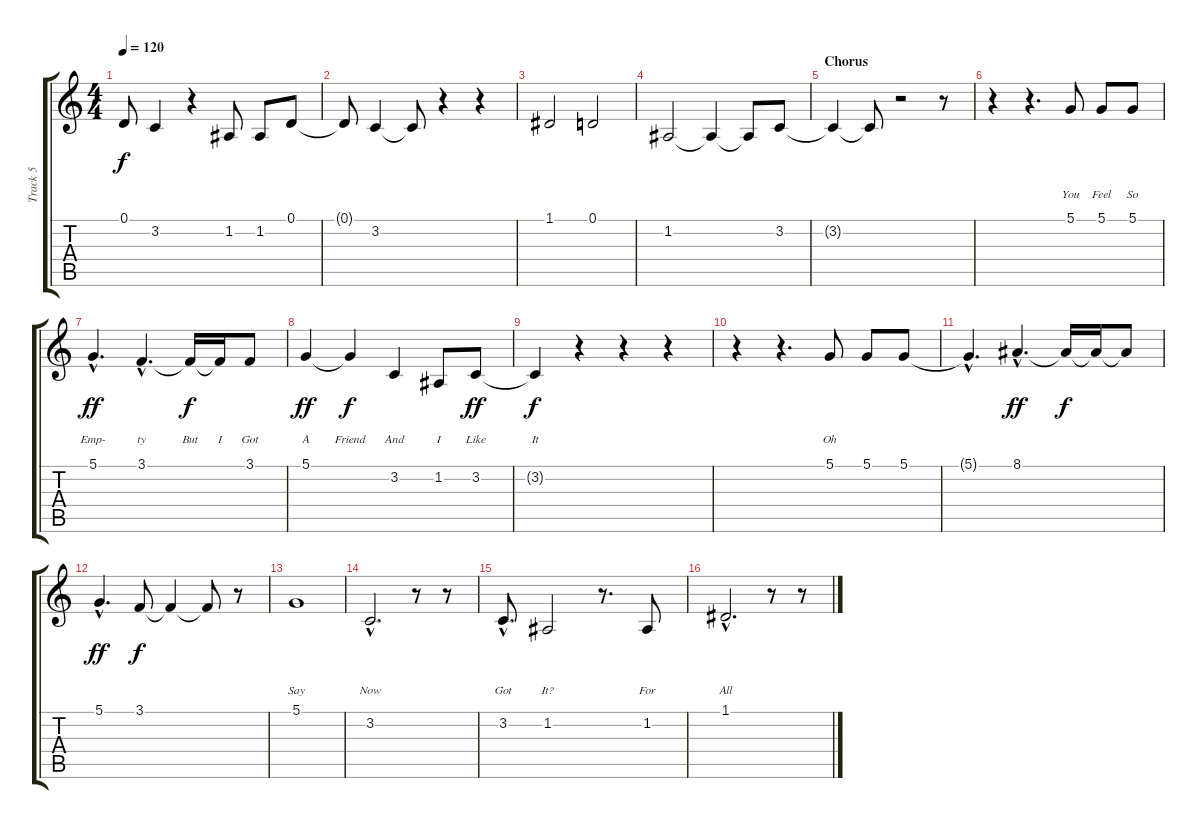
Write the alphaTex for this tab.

\track ("Track 5" "Track 5") {instrument altosax}
\staff {score tabs}
\tuning (D4 A3 F3 C3 G2 C2) {hide}
\ts (4 4)
\tempo 120
\clef g2
\ks c
0.1{t}.8{dy f} 3.2.4 r.4 1.2.8 1.2.8 0.1.8 |
0.1{t}.8 3.2.4 3.2{t}.8 r.4 r.4 |
1.1.2 0.1.2 |
1.2.2 1.2{t}.4 1.2{t}.8 3.2.8 |
\section ("" "Chorus")
3.2{t}.4 3.2{t}.8 r.2 r.8 |
r.4 r.4{d} 5.1.8{lyrics (0 "") lyrics (1 "") lyrics (2 "") lyrics (3 "You") lyrics (4 "")} 5.1.8{lyrics (0 "") lyrics (1 "") lyrics (2 "") lyrics (3 "Feel") lyrics (4 "")} 5.1.8{lyrics (0 "") lyrics (1 "") lyrics (2 "") lyrics (3 "So") lyrics (4 "")} |
5.1{hac}.4{d lyrics (0 "") lyrics (1 "") lyrics (2 "") lyrics (3 "Emp-") lyrics (4 "") dy ff} 3.1{hac}.4{d lyrics (0 "") lyrics (1 "") lyrics (2 "") lyrics (3 "ty") lyrics (4 "")} 3.1{t}.16{lyrics (0 "") lyrics (1 "") lyrics (2 "") lyrics (3 "But") lyrics (4 "") dy f} 3.1{t}.16{lyrics (0 "") lyrics (1 "") lyrics (2 "") lyrics (3 "I") lyrics (4 "")} 3.1.8{lyrics (0 "") lyrics (1 "") lyrics (2 "") lyrics (3 "Got") lyrics (4 "")} |
5.1.4{lyrics (0 "") lyrics (1 "") lyrics (2 "") lyrics (3 "A") lyrics (4 "") dy ff} 5.1{t}.4{lyrics (0 "") lyrics (1 "") lyrics (2 "") lyrics (3 "Friend") lyrics (4 "") dy f} 3.2.4{lyrics (0 "") lyrics (1 "") lyrics (2 "") lyrics (3 "And") lyrics (4 "")} 1.2.8{lyrics (0 "") lyrics (1 "") lyrics (2 "") lyrics (3 "I") lyrics (4 "")} 3.2.8{lyrics (0 "") lyrics (1 "") lyrics (2 "") lyrics (3 "Like") lyrics (4 "") dy ff} |
3.2{t}.4{lyrics (0 "") lyrics (1 "") lyrics (2 "") lyrics (3 "It") lyrics (4 "") dy f} r.4 r.4 r.4 |
r.4 r.4{d} 5.1.8{lyrics (0 "") lyrics (1 "") lyrics (2 "") lyrics (3 "Oh") lyrics (4 "")} 5.1.8 5.1.8 |
5.1{hac t}.4{d} 8.1{hac}.4{d dy ff} 8.1{t}.16{dy f} 8.1{t}.16 8.1{t}.8 |
5.1{hac}.4{d dy ff} 3.1.8{dy f} 3.1{t}.4 3.1{t}.8 r.8 |
5.1.1{lyrics (0 "") lyrics (1 "") lyrics (2 "") lyrics (3 "") lyrics (4 "Say")} |
3.2{hac}.2{d lyrics (0 "") lyrics (1 "") lyrics (2 "") lyrics (3 "") lyrics (4 "Now")} r.8 r.8 |
3.2{hac}.8{d lyrics (0 "") lyrics (1 "") lyrics (2 "") lyrics (3 "") lyrics (4 "Got")} 1.2.2{lyrics (0 "") lyrics (1 "") lyrics (2 "") lyrics (3 "") lyrics (4 "It?")} r.8{d} 1.2.8{lyrics (0 "") lyrics (1 "") lyrics (2 "") lyrics (3 "") lyrics (4 "For")} |
1.1{hac}.2{d lyrics (0 "") lyrics (1 "") lyrics (2 "") lyrics (3 "") lyrics (4 "All")} r.8 r.8
